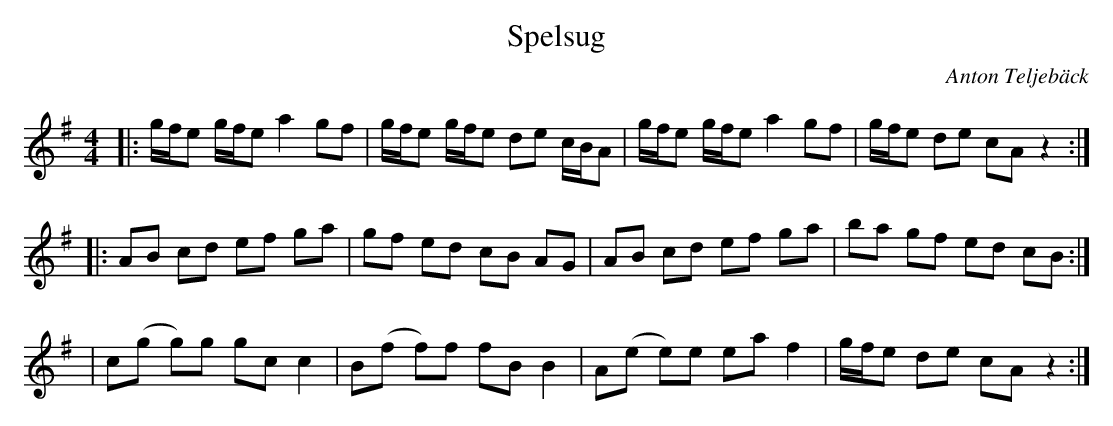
X:1
T:Spelsug
C:Anton Teljebäck
M:4/4
L:1/8
K:G
|: g/f/e g/f/e a2 gf | g/f/e g/f/e de c/B/A | g/f/e g/f/e a2 gf | g/f/e de cA z2 :|
|: AB cd ef ga | gf ed cB AG | AB cd ef ga | ba gf ed cB :|
|c(g g)g gc c2 | B(f f)f fB B2 | A(e e)e ea f2 | g/f/e de cA z2 :|
